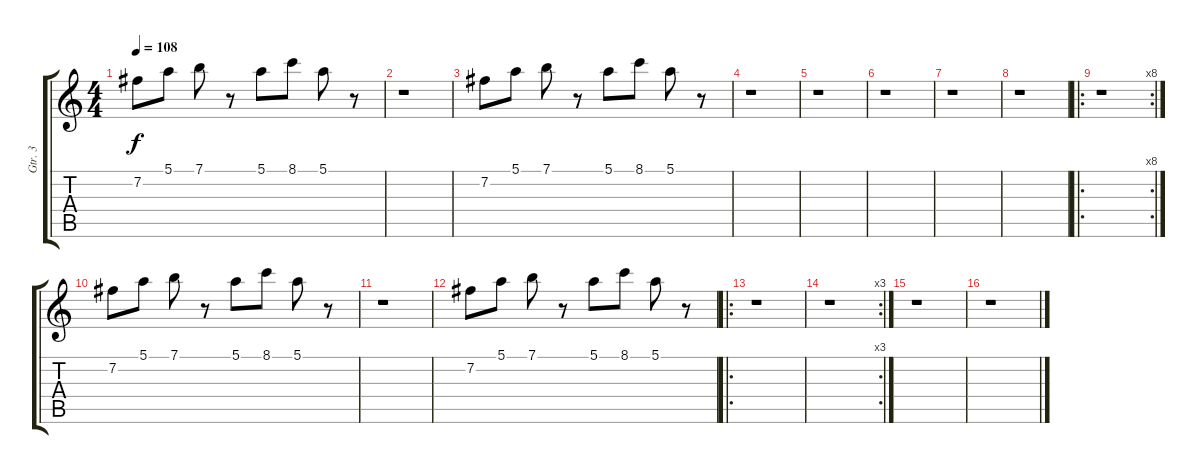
\track ("Gtr. 3" "Gtr. 3") {instrument distortionguitar}
\staff {score tabs}
\tuning (E4 B3 G3 D3 A2 E2) {hide}
\ts (4 4)
\tempo 108
\clef g2
\ks c
7.2.8{dy f} 5.1.8 7.1.8 r.8 5.1.8 8.1.8 5.1.8 r.8 |
r.1 |
7.2.8 5.1.8 7.1.8 r.8 5.1.8 8.1.8 5.1.8 r.8 |
r.1 |
r.1 |
r.1 |
r.1 |
r.1 |
\ro
\rc 8
r.1 |
7.2.8 5.1.8 7.1.8 r.8 5.1.8 8.1.8 5.1.8 r.8 |
r.1 |
7.2.8 5.1.8 7.1.8 r.8 5.1.8 8.1.8 5.1.8 r.8 |
\ro
r.1 |
\rc 3
r.1 |
r.1 |
r.1
